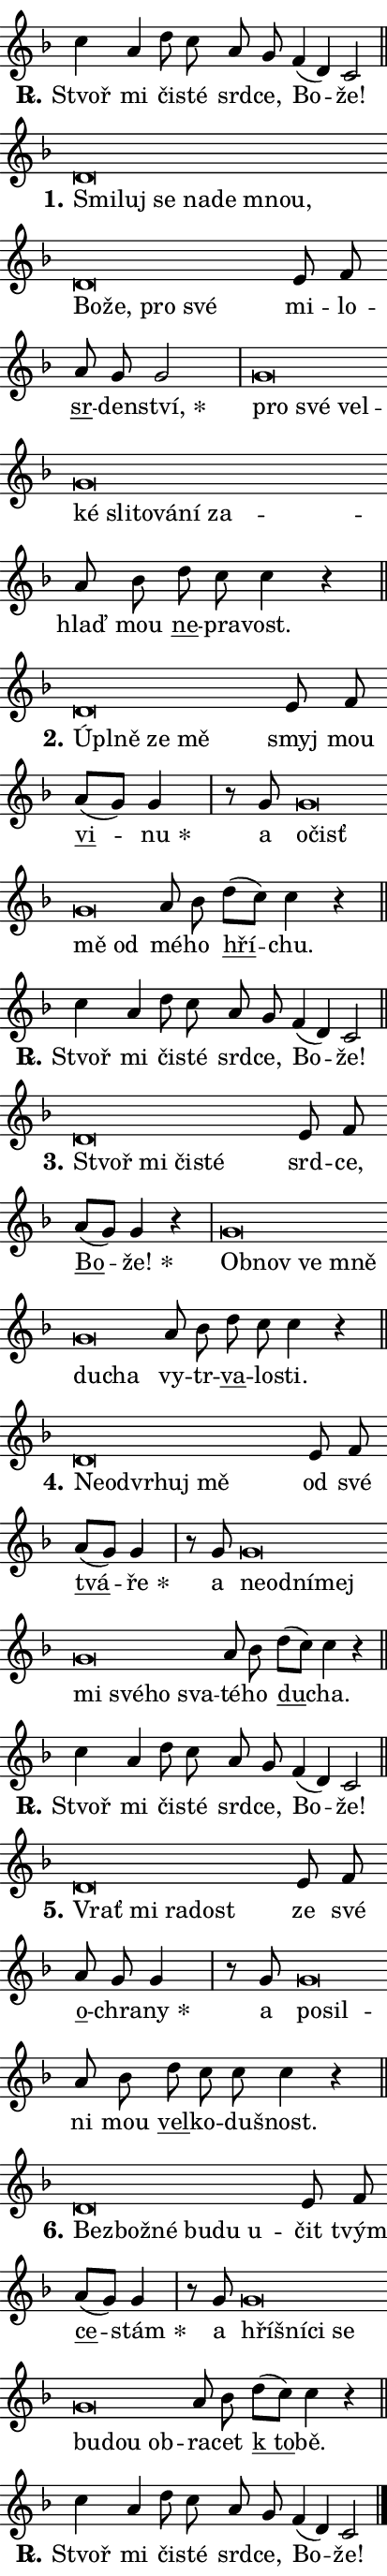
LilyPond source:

\version "2.24.0"
\header { tagline = "" }
\paper {
  indent = 0\cm
  top-margin = 0\cm
  right-margin = 0\cm
  bottom-margin = 0\cm
  left-margin = 0\cm
  paper-width = 7\cm
  page-breaking = #ly:one-page-breaking
  system-system-spacing.basic-distance = #11
  score-system-spacing.basic-distance = #11
  ragged-last = ##f
}


%% Author: Thomas Morley
%% https://lists.gnu.org/archive/html/lilypond-user/2020-05/msg00002.html
#(define (line-position grob)
"Returns position of @var[grob} in current system:
   @code{'start}, if at first time-step
   @code{'end}, if at last time-step
   @code{'middle} otherwise
"
  (let* ((col (ly:item-get-column grob))
         (ln (ly:grob-object col 'left-neighbor))
         (rn (ly:grob-object col 'right-neighbor))
         (col-to-check-left (if (ly:grob? ln) ln col))
         (col-to-check-right (if (ly:grob? rn) rn col))
         (break-dir-left
           (and
             (ly:grob-property col-to-check-left 'non-musical #f)
             (ly:item-break-dir col-to-check-left)))
         (break-dir-right
           (and
             (ly:grob-property col-to-check-right 'non-musical #f)
             (ly:item-break-dir col-to-check-right))))
        (cond ((eqv? 1 break-dir-left) 'start)
              ((eqv? -1 break-dir-right) 'end)
              (else 'middle))))

#(define (tranparent-at-line-position vctor)
  (lambda (grob)
  "Relying on @code{line-position} select the relevant enry from @var{vctor}.
Used to determine transparency,"
    (case (line-position grob)
      ((end) (not (vector-ref vctor 0)))
      ((middle) (not (vector-ref vctor 1)))
      ((start) (not (vector-ref vctor 2))))))

noteHeadBreakVisibility =
#(define-music-function (break-visibility)(vector?)
"Makes @code{NoteHead}s transparent relying on @var{break-visibility}"
#{
  \override NoteHead.transparent =
    #(tranparent-at-line-position break-visibility)
#})

#(define delete-ledgers-for-transparent-note-heads
  (lambda (grob)
    "Reads whether a @code{NoteHead} is transparent.
If so this @code{NoteHead} is removed from @code{'note-heads} from
@var{grob}, which is supposed to be @code{LedgerLineSpanner}.
As a result ledgers are not printed for this @code{NoteHead}"
    (let* ((nhds-array (ly:grob-object grob 'note-heads))
           (nhds-list
             (if (ly:grob-array? nhds-array)
                 (ly:grob-array->list nhds-array)
                 '()))
           ;; Relies on the transparent-property being done before
           ;; Staff.LedgerLineSpanner.after-line-breaking is executed.
           ;; This is fragile ...
           (to-keep
             (remove
               (lambda (nhd)
                 (ly:grob-property nhd 'transparent #f))
               nhds-list)))
      ;; TODO find a better method to iterate over grob-arrays, similiar
      ;; to filter/remove etc for lists
      ;; For now rebuilt from scratch
      (set! (ly:grob-object grob 'note-heads)  '())
      (for-each
        (lambda (nhd)
          (ly:pointer-group-interface::add-grob grob 'note-heads nhd))
        to-keep))))

hideNotes = {
  \noteHeadBreakVisibility #begin-of-line-visible
}
unHideNotes = {
  \noteHeadBreakVisibility #all-visible
}

% work-around for resetting accidentals
% https://lilypond.org/doc/v2.23/Documentation/notation/displaying-rhythms#unmetered-music
cadenzaMeasure = {
  \cadenzaOff
  \partial 1024 s1024
  \cadenzaOn
}

#(define-markup-command (accent layout props text) (markup?)
  "Underline accented syllable"
  (interpret-markup layout props
    #{\markup \override #'(offset . 4.3) \underline { #text }#}))

responsum = \markup \concat {
  "R" \hspace #-1.05 \path #0.1 #'((moveto 0 0.07) (lineto 0.9 0.8)) \hspace #0.05 "."
}

\layout {
    \context {
        \Staff
        \remove "Time_signature_engraver"
        \override LedgerLineSpanner.after-line-breaking = #delete-ledgers-for-transparent-note-heads
    }
    \context {
        \Voice {
            \override NoteHead.output-attributes = #'((class . "notehead"))
            \override Hairpin.height = #0.55
        }
    }
    \context {
        \Lyrics {
            \override StanzaNumber.output-attributes = #'((class . "stanzanumber"))
            \override LyricSpace.minimum-distance = #0.9
            \override LyricText.font-name = #"TeX Gyre Schola"
            \override LyricText.font-size = 1
            \override StanzaNumber.font-name = #"TeX Gyre Schola Bold"
            \override StanzaNumber.font-size = 1
        }
    }
}

% magnetic-lyrics.ily
%
%   written by
%     Jean Abou Samra <jean@abou-samra.fr>
%     Werner Lemberg <wl@gnu.org>
%
%   adapted by
%     Jiri Hon <jiri.hon@gmail.com>
%
% Version 2022-Apr-15

% https://www.mail-archive.com/lilypond-user@gnu.org/msg149350.html

#(define (Left_hyphen_pointer_engraver context)
   "Collect syllable-hyphen-syllable occurrences in lyrics and store
them in properties.  This engraver only looks to the left.  For
example, if the lyrics input is @code{foo -- bar}, it does the
following.

@itemize @bullet
@item
Set the @code{text} property of the @code{LyricHyphen} grob between
@q{foo} and @q{bar} to @code{foo}.

@item
Set the @code{left-hyphen} property of the @code{LyricText} grob with
text @q{foo} to the @code{LyricHyphen} grob between @q{foo} and
@q{bar}.
@end itemize

Use this auxiliary engraver in combination with the
@code{lyric-@/text::@/apply-@/magnetic-@/offset!} hook."
   (let ((hyphen #f)
         (text #f))
     (make-engraver
      (acknowledgers
       ((lyric-syllable-interface engraver grob source-engraver)
        (set! text grob)))
      (end-acknowledgers
       ((lyric-hyphen-interface engraver grob source-engraver)
        ;(when (not (grob::has-interface grob 'lyric-space-interface))
          (set! hyphen grob)));)
      ((stop-translation-timestep engraver)
       (when (and text hyphen)
         (ly:grob-set-object! text 'left-hyphen hyphen))
       (set! text #f)
       (set! hyphen #f)))))

#(define (lyric-text::apply-magnetic-offset! grob)
   "If the space between two syllables is less than the value in
property @code{LyricText@/.details@/.squash-threshold}, move the right
syllable to the left so that it gets concatenated with the left
syllable.

Use this function as a hook for
@code{LyricText@/.after-@/line-@/breaking} if the
@code{Left_@/hyphen_@/pointer_@/engraver} is active."
   (let ((hyphen (ly:grob-object grob 'left-hyphen #f)))
     (when hyphen
       (let ((left-text (ly:spanner-bound hyphen LEFT)))
         (when (grob::has-interface left-text 'lyric-syllable-interface)
           (let* ((common (ly:grob-common-refpoint grob left-text X))
                  (this-x-ext (ly:grob-extent grob common X))
                  (left-x-ext
                   (begin
                     ;; Trigger magnetism for left-text.
                     (ly:grob-property left-text 'after-line-breaking)
                     (ly:grob-extent left-text common X)))
                  ;; `delta` is the gap width between two syllables.
                  (delta (- (interval-start this-x-ext)
                            (interval-end left-x-ext)))
                  (details (ly:grob-property grob 'details))
                  (threshold (assoc-get 'squash-threshold details 0.2)))
             (when (< delta threshold)
               (let* (;; We have to manipulate the input text so that
                      ;; ligatures crossing syllable boundaries are not
                      ;; disabled.  For languages based on the Latin
                      ;; script this is essentially a beautification.
                      ;; However, for non-Western scripts it can be a
                      ;; necessity.
                      (lt (ly:grob-property left-text 'text))
                      (rt (ly:grob-property grob 'text))
                      (is-space (grob::has-interface hyphen 'lyric-space-interface))
                      (space (if is-space " " ""))
                      (space-markup (grob-interpret-markup grob " "))
                      (space-size (interval-length (ly:stencil-extent space-markup X)))
                      (extra-delta (if is-space space-size 0))
                      ;; Append new syllable.
                      (ltrt-space (if (and (string? lt) (string? rt))
                                (string-append lt space rt)
                                (make-concat-markup (list lt space rt))))
                      ;; Right-align `ltrt` to the right side.
                      (ltrt-space-markup (grob-interpret-markup
                               grob
                               (make-translate-markup
                                (cons (interval-length this-x-ext) 0)
                                (make-right-align-markup ltrt-space)))))
                 (begin
                   ;; Don't print `left-text`.
                   (ly:grob-set-property! left-text 'stencil #f)
                   ;; Set text and stencil (which holds all collected
                   ;; syllables so far) and shift it to the left.
                   (ly:grob-set-property! grob 'text ltrt-space)
                   (ly:grob-set-property! grob 'stencil ltrt-space-markup)
                   (ly:grob-translate-axis! grob (- (- delta extra-delta)) X))))))))))


#(define (lyric-hyphen::displace-bounds-first grob)
   ;; Make very sure this callback isn't triggered too early.
   (let ((left (ly:spanner-bound grob LEFT))
         (right (ly:spanner-bound grob RIGHT)))
     (ly:grob-property left 'after-line-breaking)
     (ly:grob-property right 'after-line-breaking)
     (ly:lyric-hyphen::print grob)))

squashThreshold = #0.4

\layout {
  \context {
    \Lyrics
    \consists #Left_hyphen_pointer_engraver
    \override LyricText.after-line-breaking =
      #lyric-text::apply-magnetic-offset!
    \override LyricHyphen.stencil = #lyric-hyphen::displace-bounds-first
    \override LyricText.details.squash-threshold = \squashThreshold
    \override LyricHyphen.minimum-distance = 0
    \override LyricHyphen.minimum-length = \squashThreshold
  }
}

squash = \override LyricText.details.squash-threshold = 9999
unSquash = \override LyricText.details.squash-threshold = \squashThreshold

left = \override LyricText.self-alignment-X = #LEFT
unLeft = \revert LyricText.self-alignment-X

starOffset = #(lambda (grob) 
                (let ((x_offset (ly:self-alignment-interface::aligned-on-x-parent grob)))
                  (if (= x_offset 0) 0 (+ x_offset 1.2))))

star = #(define-music-function (syllable)(string?)
"Append star separator at the end of a syllable"
#{
  \once \override LyricText.X-offset = #starOffset
  \lyricmode { \markup {
    #syllable
    \override #'((font-name . "TeX Gyre Schola Bold")) \hspace #0.2 \lower #0.65 \larger "*"
  } }
#})

starAccent = #(define-music-function (syllable)(string?)
"Append star separator at the end of a syllable and make accent"
#{
  \once \override LyricText.X-offset = #starOffset
  \lyricmode { \markup {
    \accent #syllable
    \override #'((font-name . "TeX Gyre Schola Bold")) \hspace #0.2 \lower #0.65 \larger "*"
  } }
#})

breath = #(define-music-function (syllable)(string?)
"Append breathing indicator at the end of a syllable"
#{
  \lyricmode { \markup { #syllable "+" } }
#})

optionalBreath = #(define-music-function (syllable)(string?)
"Append optional breathing indicator at the end of a syllable"
#{
  \lyricmode { \markup { #syllable "(+)" } }
#})


\score {
    <<
        \new Voice = "melody" { \cadenzaOn \key f \major \relative { c''4 a d8 c a g \bar "" f4( d) c2 \cadenzaMeasure \bar "||" \break } }
        \new Lyrics \lyricsto "melody" { \lyricmode { \set stanza = \responsum
Stvoř mi či -- sté srd -- ce, Bo -- že! } }
    >>
    \layout {}
}

\score {
    <<
        \new Voice = "melody" { \cadenzaOn \key f \major \relative { d'\breve*1/16 \hideNotes \breve*1/16 \bar "" \breve*1/16 \bar "" \breve*1/16 \bar "" \breve*1/16 \bar "" \breve*1/16 \bar "" \breve*1/16 \bar "" \breve*1/16 \bar "" \breve*1/16 \breve*1/16 \bar "" \unHideNotes e8 f \bar "" a g g2 \cadenzaMeasure \bar "|" g\breve*1/16 \hideNotes \breve*1/16 \bar "" \breve*1/16 \bar "" \breve*1/16 \bar "" \breve*1/16 \bar "" \breve*1/16 \bar "" \breve*1/16 \bar "" \breve*1/16 \breve*1/16 \bar "" \unHideNotes a8 bes \bar "" d c c4 r \cadenzaMeasure \bar "||" \break } }
        \new Lyrics \lyricsto "melody" { \lyricmode { \set stanza = "1."
\left Smi -- \squash luj se na -- de mnou, Bo -- že, pro své \unLeft \unSquash mi -- lo -- \markup \accent sr -- den -- \star ství, \left pro \squash své vel -- ké sli -- to -- vá -- ní za -- \unLeft \unSquash hlaď mou \markup \accent ne -- pra -- vost. } }
    >>
    \layout {}
}

\score {
    <<
        \new Voice = "melody" { \cadenzaOn \key f \major \relative { d'\breve*1/16 \hideNotes \breve*1/16 \bar "" \breve*1/16 \breve*1/16 \bar "" \unHideNotes e8 f \bar "" a[( g)] g4 \cadenzaMeasure \bar "|" r8 g8 g\breve*1/16 \hideNotes \breve*1/16 \bar "" \breve*1/16 \breve*1/16 \bar "" \unHideNotes a8 bes \bar "" d[( c)] c4 r \cadenzaMeasure \bar "||" \break } }
        \new Lyrics \lyricsto "melody" { \lyricmode { \set stanza = "2."
\left Úpl -- \squash ně ze mě \unLeft \unSquash smyj mou \markup \accent vi -- \star nu a \left o -- \squash čisť mě od \unLeft \unSquash mé -- ho \markup \accent hří -- chu. } }
    >>
    \layout {}
}

\score {
    <<
        \new Voice = "melody" { \cadenzaOn \key f \major \relative { c''4 a d8 c a g \bar "" f4( d) c2 \cadenzaMeasure \bar "||" \break } }
        \new Lyrics \lyricsto "melody" { \lyricmode { \set stanza = \responsum
Stvoř mi či -- sté srd -- ce, Bo -- že! } }
    >>
    \layout {}
}

\score {
    <<
        \new Voice = "melody" { \cadenzaOn \key f \major \relative { d'\breve*1/16 \hideNotes \breve*1/16 \bar "" \breve*1/16 \breve*1/16 \bar "" \unHideNotes e8 f \bar "" a[( g)] g4 r \cadenzaMeasure \bar "|" g\breve*1/16 \hideNotes \breve*1/16 \bar "" \breve*1/16 \bar "" \breve*1/16 \bar "" \breve*1/16 \breve*1/16 \bar "" \unHideNotes a8 bes \bar "" d c c4 r \cadenzaMeasure \bar "||" \break } }
        \new Lyrics \lyricsto "melody" { \lyricmode { \set stanza = "3."
\left Stvoř \squash mi či -- sté \unLeft \unSquash srd -- ce, \markup \accent Bo -- \star že! \left Ob -- \squash nov ve mně du -- cha \unLeft \unSquash vy -- tr -- \markup \accent va -- lo -- sti. } }
    >>
    \layout {}
}

\score {
    <<
        \new Voice = "melody" { \cadenzaOn \key f \major \relative { d'\breve*1/16 \hideNotes \breve*1/16 \bar "" \breve*1/16 \bar "" \breve*1/16 \breve*1/16 \bar "" \unHideNotes e8 f \bar "" a[( g)] g4 \cadenzaMeasure \bar "|" r8 g8 g\breve*1/16 \hideNotes \breve*1/16 \bar "" \breve*1/16 \bar "" \breve*1/16 \bar "" \breve*1/16 \bar "" \breve*1/16 \bar "" \breve*1/16 \breve*1/16 \bar "" \unHideNotes a8 bes \bar "" d[( c)] c4 r \cadenzaMeasure \bar "||" \break } }
        \new Lyrics \lyricsto "melody" { \lyricmode { \set stanza = "4."
\left Ne -- \squash od -- vr -- huj mě \unLeft \unSquash od své \markup \accent tvá -- \star ře a \left ne -- \squash od -- ní -- mej mi své -- ho sva -- \unLeft \unSquash té -- ho \markup \accent du -- cha. } }
    >>
    \layout {}
}

\score {
    <<
        \new Voice = "melody" { \cadenzaOn \key f \major \relative { c''4 a d8 c a g \bar "" f4( d) c2 \cadenzaMeasure \bar "||" \break } }
        \new Lyrics \lyricsto "melody" { \lyricmode { \set stanza = \responsum
Stvoř mi či -- sté srd -- ce, Bo -- že! } }
    >>
    \layout {}
}

\score {
    <<
        \new Voice = "melody" { \cadenzaOn \key f \major \relative { d'\breve*1/16 \hideNotes \breve*1/16 \bar "" \breve*1/16 \breve*1/16 \bar "" \unHideNotes e8 f \bar "" a g g4 \cadenzaMeasure \bar "|" r8 g8 g\breve*1/16 \hideNotes \breve*1/16 \bar "" \unHideNotes a8 bes \bar "" d c c c4 r \cadenzaMeasure \bar "||" \break } }
        \new Lyrics \lyricsto "melody" { \lyricmode { \set stanza = "5."
\left Vrať \squash mi ra -- dost \unLeft \unSquash ze své \markup \accent o -- chra -- \star ny a \left po -- \squash sil -- \unLeft \unSquash ni mou \markup \accent vel -- ko -- du -- šnost. } }
    >>
    \layout {}
}

\score {
    <<
        \new Voice = "melody" { \cadenzaOn \key f \major \relative { d'\breve*1/16 \hideNotes \breve*1/16 \bar "" \breve*1/16 \bar "" \breve*1/16 \bar "" \breve*1/16 \breve*1/16 \bar "" \unHideNotes e8 f \bar "" a[( g)] g4 \cadenzaMeasure \bar "|" r8 g8 g\breve*1/16 \hideNotes \breve*1/16 \bar "" \breve*1/16 \bar "" \breve*1/16 \bar "" \breve*1/16 \bar "" \breve*1/16 \breve*1/16 \bar "" \unHideNotes a8 bes \bar "" d[( c)] c4 r \cadenzaMeasure \bar "||" \break } }
        \new Lyrics \lyricsto "melody" { \lyricmode { \set stanza = "6."
\left Bez -- \squash bož -- né bu -- du u -- \unLeft \unSquash čit tvým \markup \accent ce -- \star stám a \left hří -- \squash šní -- ci se bu -- dou ob -- \unLeft \unSquash ra -- cet \markup \accent "k to" -- bě. } }
    >>
    \layout {}
}

\score {
    <<
        \new Voice = "melody" { \cadenzaOn \key f \major \relative { c''4 a d8 c a g \bar "" f4( d) c2 \cadenzaMeasure \bar "||" \break } \bar "|." }
        \new Lyrics \lyricsto "melody" { \lyricmode { \set stanza = \responsum
Stvoř mi či -- sté srd -- ce, Bo -- že! } }
    >>
    \layout {}
}
